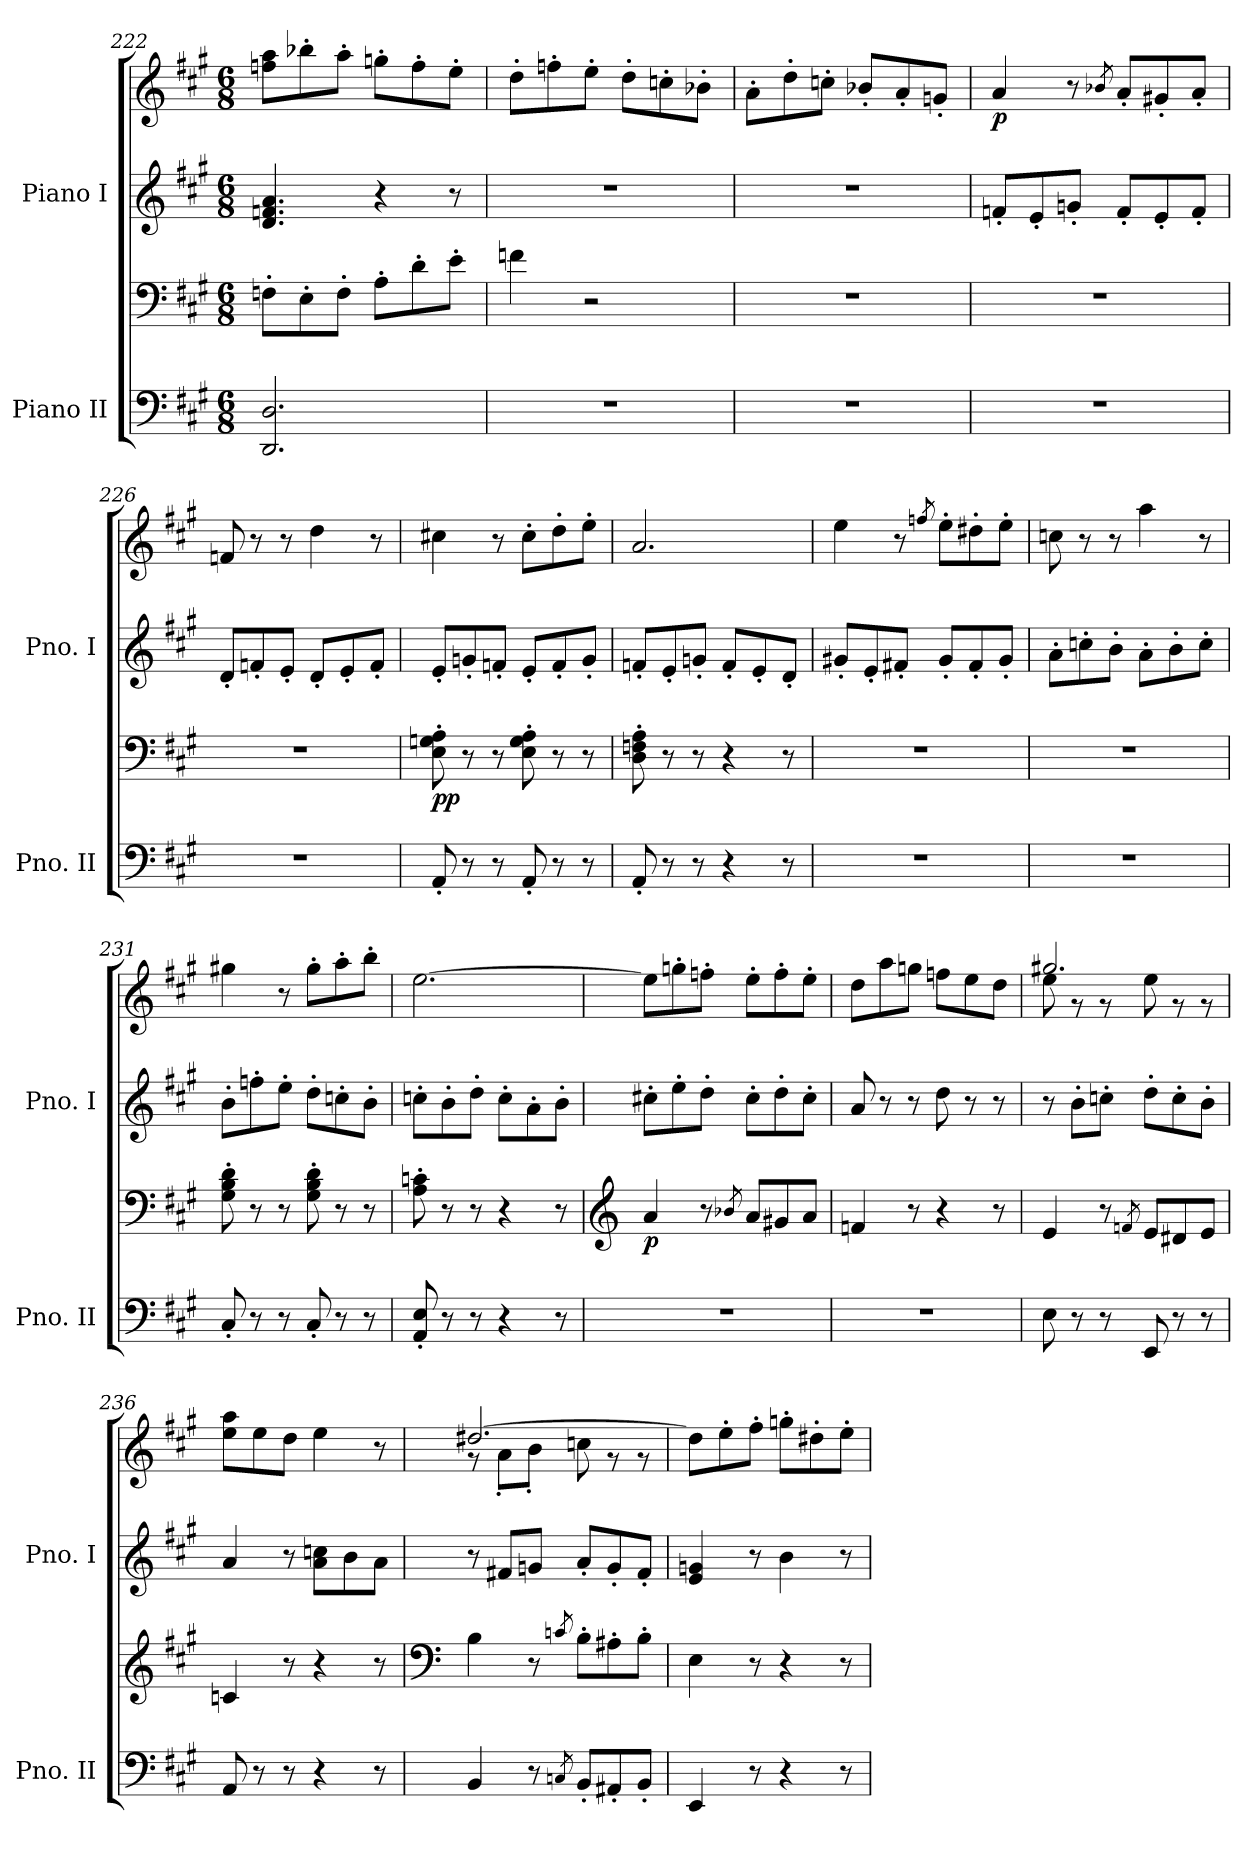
**kern	**kern	**dynam	**kern	**kern	**dynam
*part2	*part2	*part2	*part1	*part1	*part1
*staff4	*staff3	*staff3/4	*staff2	*staff1	*staff1/2
*I"Piano II	*	*	*I"Piano I	*	*
*I'Pno. II	*	*	*I'Pno. I	*	*
*clefF4	*clefF4	*	*clefG2	*clefG2	*
*k[f#c#g#]	*k[f#c#g#]	*	*k[f#c#g#]	*k[f#c#g#]	*
*M6/8	*M6/8	*	*M6/8	*M6/8	*
=222	=222	=222	=222	=222	=222
2.DD/ 2.D/	8Fn'\L	.	4.d/ 4.fn/ 4.a/	8ffn\ 8aa\L	.
.	8E'\	.	.	8bb-X'\	.
.	8F'\J	.	.	8aa'\J	.
.	8A'\L	.	4r	8ggn'\L	.
.	8d'\	.	.	8ff'\	.
.	8e'\J	.	8r	8ee'\J	.
=223	=223	=223	=223	=223	=223
2.r	4fn\	.	2.r	8dd'\L	.
.	.	.	.	8ffn'\	.
.	2r	.	.	8ee'\J	.
.	.	.	.	8dd'\L	.
.	.	.	.	8ccn'\	.
.	.	.	.	8b-X'\J	.
=224	=224	=224	=224	=224	=224
2.r	2.r	.	2.r	8a'\L	.
.	.	.	.	8dd'\	.
.	.	.	.	8ccn'\J	.
.	.	.	.	8b-X'/L	.
.	.	.	.	8a'/	.
.	.	.	.	8gn'/J	.
!!LO:LB:g=z
=225	=225	=225	=225	=225	=225
!	!	!	!	!	!LO:DY:b
2.r	2.r	.	8fn'/L	4a/	p
.	.	.	8e'/	.	.
.	.	.	8gn'/J	8r	.
.	.	.	.	8qb-X/	.
.	.	.	8f'/L	8a'/L	.
.	.	.	8e'/	8g#X'/	.
.	.	.	8f'/J	8a'/J	.
=226	=226	=226	=226	=226	=226
2.r	2.r	.	8d'/L	8fn/	.
.	.	.	8fn'/	8r	.
.	.	.	8e'/J	8r	.
.	.	.	8d'/L	4dd\	.
.	.	.	8e'/	.	.
.	.	.	8f'/J	8r	.
=227	=227	=227	=227	=227	=227
!	!	!LO:DY:b	!	!	!
8AA'/	8E\' 8Gn\' 8A\'	pp	8e'/L	4cc#X\	.
8r	8r	.	8gn'/	.	.
8r	8r	.	8fn'/J	8r	.
8AA'/	8E\' 8G\' 8A\'	.	8e'/L	8cc#'\L	.
8r	8r	.	8f'/	8dd'\	.
8r	8r	.	8g'/J	8ee'\J	.
=228	=228	=228	=228	=228	=228
8AA'/	8D\' 8Fn\' 8A\'	.	8fn'/L	2.a/	.
8r	8r	.	8e'/	.	.
8r	8r	.	8gn'/J	.	.
4r	4r	.	8f'/L	.	.
.	.	.	8e'/	.	.
8r	8r	.	8d'/J	.	.
=229	=229	=229	=229	=229	=229
2.r	2.r	.	8g#X'/L	4ee\	.
.	.	.	8e'/	.	.
.	.	.	8f#X'/J	8r	.
.	.	.	.	8qffn/	.
.	.	.	8g#'/L	8ee'\L	.
.	.	.	8f#'/	8dd#X'\	.
.	.	.	8g#'/J	8ee'\J	.
=230	=230	=230	=230	=230	=230
2.r	2.r	.	8a'\L	8ccn\	.
.	.	.	8ccn'\	8r	.
.	.	.	8b'\J	8r	.
.	.	.	8a'\L	4aa\	.
.	.	.	8b'\	.	.
.	.	.	8cc'\J	8r	.
=231	=231	=231	=231	=231	=231
8C#'/	8G#\' 8B\' 8d\'	.	8b'\L	4gg#X\	.
8r	8r	.	8ffn'\	.	.
8r	8r	.	8ee'\J	8r	.
8C#'/	8G#\' 8B\' 8d\'	.	8dd'\L	8gg#'\L	.
8r	8r	.	8ccn'\	8aa'\	.
8r	8r	.	8b'\J	8bb'\J	.
!!LO:LB:g=z
=232	=232	=232	=232	=232	=232
8AA/' 8E/'	8A\' 8cn\'	.	8ccn'\L	[2.ee\	.
8r	8r	.	8b'\	.	.
8r	8r	.	8dd'\J	.	.
4r	4r	.	8cc'\L	.	.
.	.	.	8a'\	.	.
8r	8r	.	8b'\J	.	.
=233	=233	=233	=233	=233	=233
*	*clefG2	*	*	*	*
!	!	!LO:DY:b	!	!	!
2.r	4a/	p	8cc#X'\L	8ee\L]	.
.	.	.	8ee'\	8ggn'\	.
.	8r	.	8dd'\J	8ffn'\J	.
.	8qb-X/	.	.	.	.
.	8a/L	.	8cc#'\L	8ee'\L	.
.	8g#X/	.	8dd'\	8ff'\	.
.	8a/J	.	8cc#'\J	8ee'\J	.
=234	=234	=234	=234	=234	=234
2.r	4fn/	.	8a/	8dd\L	.
.	.	.	8r	8aa\	.
.	8r	.	8r	8ggn\J	.
.	4r	.	8dd\	8ffn\L	.
.	.	.	8r	8ee\	.
.	8r	.	8r	8dd\J	.
=235	=235	=235	=235	=235	=235
*	*	*	*	*^	*
8E\	4e/	.	8r	2.gg#X/	8ee\	.
8r	.	.	8b'\L	.	8r	.
8r	8r	.	8ccn'\J	.	8r	.
.	8qfn/	.	.	.	.	.
8EE/	8e/L	.	8dd'\L	.	8ee\	.
8r	8d#X/	.	8cc'\	.	8r	.
8r	8e/J	.	8b'\J	.	8r	.
*	*	*	*	*v	*v	*
=236	=236	=236	=236	=236	=236
8AA/	4cn/	.	4a/	8ee\ 8aa\L	.
8r	.	.	.	8ee\	.
8r	8r	.	8r	8dd\J	.
4r	4r	.	8a\ 8ccn\L	4ee\	.
.	.	.	8b\	.	.
8r	8r	.	8a\J	8r	.
=237	=237	=237	=237	=237	=237
*	*clefF4	*	*	*	*
*	*	*	*	*^	*
4BB/	4B\	.	8r	[2.dd#X/	8r	.
.	.	.	8f#X/L	.	8a'\L	.
8r	8r	.	8gn/J	.	8b'\J	.
8qCn/	8qcn/	.	.	.	.	.
8BB'/L	8B'\L	.	8a'/L	.	8ccn\	.
8AA#X'/	8A#X'\	.	8g'/	.	8r	.
8BB'/J	8B'\J	.	8f#'/J	.	8r	.
*	*	*	*	*v	*v	*
=238	=238	=238	=238	=238	=238
4EE/	4E\	.	4e/ 4gn/	8dd#\L]	.
.	.	.	.	8ee'\	.
8r	8r	.	8r	8ff#'\J	.
4r	4r	.	4b\	8ggn'\L	.
.	.	.	.	8dd#X'\	.
8r	8r	.	8r	8ee'\J	.
=	=	=	=	=	=
*-	*-	*-	*-	*-	*-
